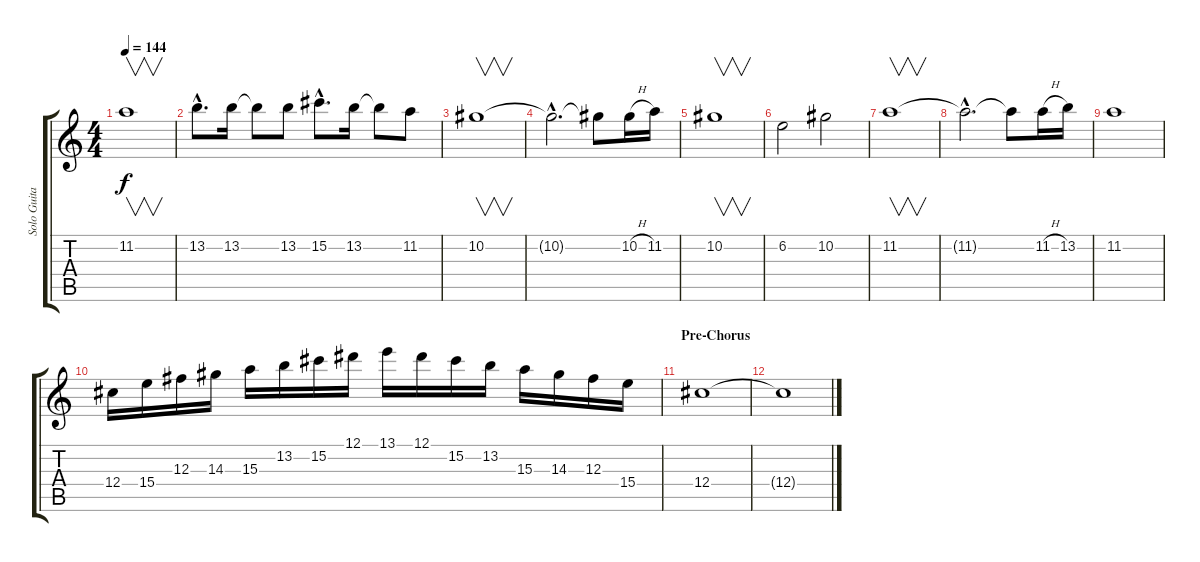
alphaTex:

\track ("Solo Guitar" "Solo Guita") {instrument distortionguitar}
\staff {score tabs}
\tuning (Eb4 Bb3 Gb3 Db3 Ab2 Eb2) {hide}
\ts (4 4)
\tempo 144
\clef g2
\ks c
11.2.1{v dy f} |
13.2{hac}.8{d} 13.2.16 13.2{t}.8 13.2.8 15.2{hac}.8{d} 13.2.16 13.2{t}.8 11.2.8 |
10.2.1{v} |
10.2{hac t}.2{d} 10.2{t}.8 10.2{h}.16 11.2.16 |
10.2.1{v} |
6.2.2 10.2.2 |
11.2.1{v} |
11.2{hac t}.2{d} 11.2{t}.8 11.2{h}.16 13.2.16 |
11.2.1 |
12.4.16 15.4.16 12.3.16 14.3.16 15.3.16 13.2.16 15.2.16 12.1.16 13.1.16 12.1.16 15.2.16 13.2.16 15.3.16 14.3.16 12.3.16 15.4.16 |
\section ("" "Pre-Chorus")
12.4.1 |
12.4{t}.1
